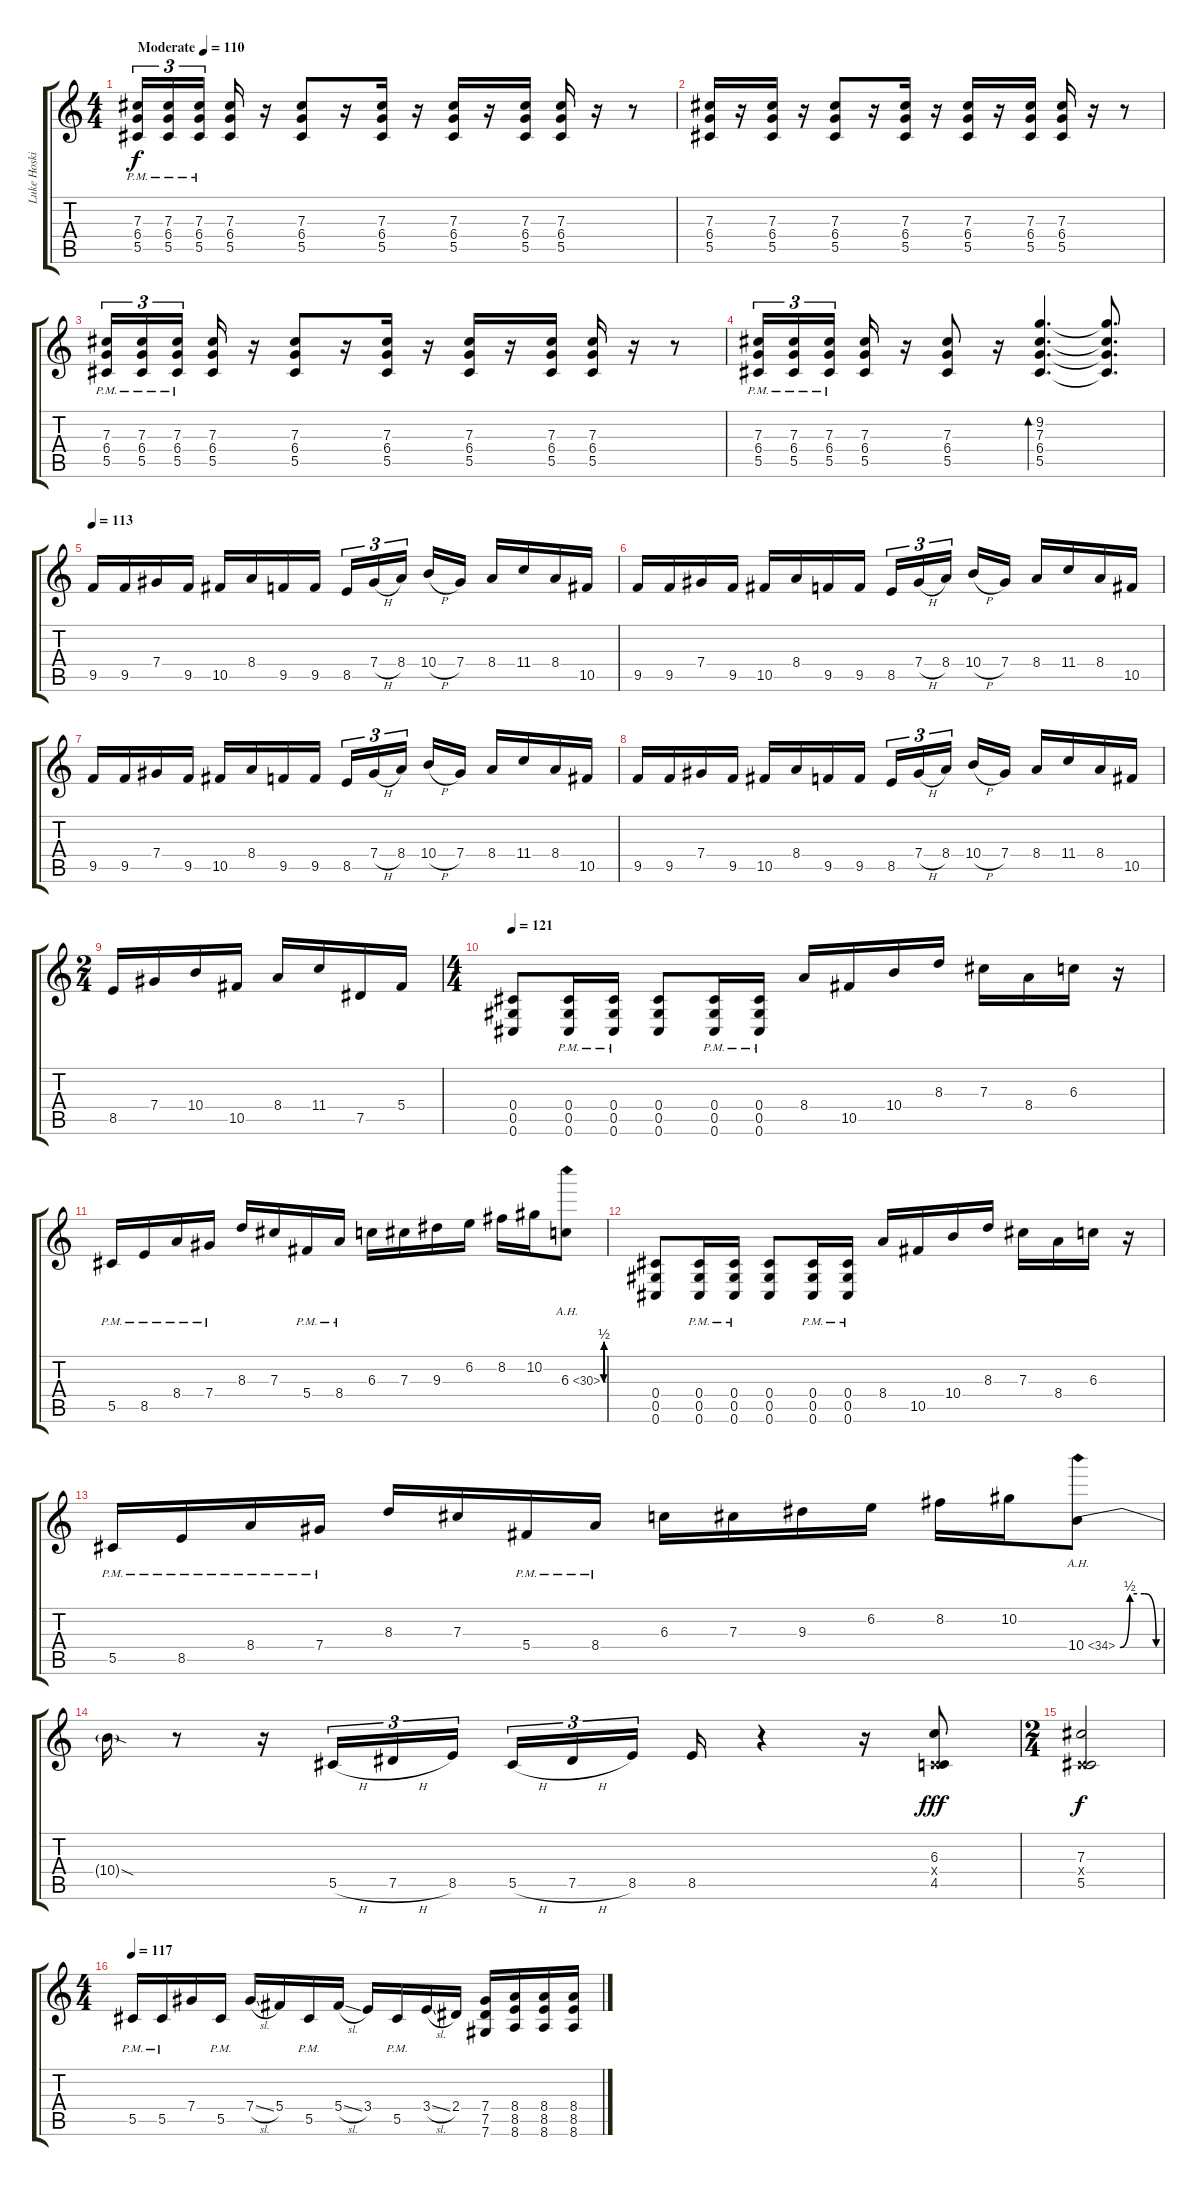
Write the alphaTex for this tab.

\track ("Luke Hoskin" "Luke Hoski") {instrument overdrivenguitar}
\staff {score tabs}
\tuning (Eb4 Bb3 Gb3 Db3 Ab2 Db2) {hide}
\ts (4 4)
\tempo (110 "Moderate")
\clef g2
\ks c
(7.3{pm} 6.4{pm} 5.5{pm}).16{tu (3 2) dy f volume 11 instrument overdrivenguitar} (7.3{pm} 6.4{pm} 5.5{pm}).16{tu (3 2)} (7.3{pm} 6.4{pm} 5.5{pm}).16{tu (3 2) beam splitsecondary} (7.3 6.4 5.5).16 r.16 (7.3 6.4 5.5).8 r.16 (7.3 6.4 5.5).16 r.16 (7.3 6.4 5.5).16 r.16 (7.3 6.4 5.5).16 (7.3 6.4 5.5).16 r.16 r.8 |
(7.3 6.4 5.5).16 r.16 (7.3 6.4 5.5).16 r.16 (7.3 6.4 5.5).8 r.16 (7.3 6.4 5.5).16 r.16 (7.3 6.4 5.5).16 r.16 (7.3 6.4 5.5).16 (7.3 6.4 5.5).16 r.16 r.8 |
(7.3{pm} 6.4{pm} 5.5{pm}).16{tu (3 2)} (7.3{pm} 6.4{pm} 5.5{pm}).16{tu (3 2)} (7.3{pm} 6.4{pm} 5.5{pm}).16{tu (3 2) beam splitsecondary} (7.3 6.4 5.5).16 r.16 (7.3 6.4 5.5).8 r.16 (7.3 6.4 5.5).16 r.16 (7.3 6.4 5.5).16 r.16 (7.3 6.4 5.5).16 (7.3 6.4 5.5).16 r.16 r.8 |
(7.3{pm} 6.4{pm} 5.5{pm}).16{tu (3 2)} (7.3{pm} 6.4{pm} 5.5{pm}).16{tu (3 2)} (7.3{pm} 6.4{pm} 5.5{pm}).16{tu (3 2) beam splitsecondary} (7.3 6.4 5.5).16 r.16 (7.3 6.4 5.5).8 r.16 (9.2 7.3 6.4 5.5).4{d bd 480} (9.2{t} 7.3{t} 6.4{t} 5.5{t}).8{d} |
\tempo 113
9.5.16 9.5.16 7.4.16 9.5.16 10.5.16 8.4.16 9.5.16 9.5.16 8.5.16{tu (3 2)} 7.4{h}.16{tu (3 2)} 8.4.16{tu (3 2) beam splitsecondary} 10.4{h}.16 7.4.16 8.4.16 11.4.16 8.4.16 10.5.16 |
9.5.16 9.5.16 7.4.16 9.5.16 10.5.16 8.4.16 9.5.16 9.5.16 8.5.16{tu (3 2)} 7.4{h}.16{tu (3 2)} 8.4.16{tu (3 2) beam splitsecondary} 10.4{h}.16 7.4.16 8.4.16 11.4.16 8.4.16 10.5.16 |
9.5.16 9.5.16 7.4.16 9.5.16 10.5.16 8.4.16 9.5.16 9.5.16 8.5.16{tu (3 2)} 7.4{h}.16{tu (3 2)} 8.4.16{tu (3 2) beam splitsecondary} 10.4{h}.16 7.4.16 8.4.16 11.4.16 8.4.16 10.5.16 |
9.5.16 9.5.16 7.4.16 9.5.16 10.5.16 8.4.16 9.5.16 9.5.16 8.5.16{tu (3 2)} 7.4{h}.16{tu (3 2)} 8.4.16{tu (3 2) beam splitsecondary} 10.4{h}.16 7.4.16 8.4.16 11.4.16 8.4.16 10.5.16 |
\ts (2 4)
8.5.16{volume 16} 7.4.16 10.4.16 10.5.16 8.4.16 11.4.16 7.5.16 5.4.16 |
\ts (4 4)
\tempo 121
(0.4 0.5 0.6).8 (0.4{pm} 0.5{pm} 0.6{pm}).16 (0.4{pm} 0.5{pm} 0.6{pm}).16 (0.4 0.5 0.6).8 (0.4{pm} 0.5{pm} 0.6{pm}).16 (0.4{pm} 0.5{pm} 0.6{pm}).16 8.4.16 10.5.16 10.4.16 8.3.16 7.3.16 8.4.16 6.3.16 r.16 |
5.5{pm}.16 8.5{pm}.16 8.4{pm}.16 7.4{pm}.16 8.3.16 7.3.16 5.4{pm}.16 8.4{pm}.16 6.3.16 7.3.16 9.3.16 6.2.16 8.2.16 10.2.16 6.3{be (custom 0 0 15 0 30 2 45 0 60 0) ah 24}.8 |
(0.4 0.5 0.6).8 (0.4{pm} 0.5{pm} 0.6{pm}).16 (0.4{pm} 0.5{pm} 0.6{pm}).16 (0.4 0.5 0.6).8 (0.4{pm} 0.5{pm} 0.6{pm}).16 (0.4{pm} 0.5{pm} 0.6{pm}).16 8.4.16 10.5.16 10.4.16 8.3.16 7.3.16 8.4.16 6.3.16 r.16 |
5.5{pm}.16 8.5{pm}.16 8.4{pm}.16 7.4{pm}.16 8.3.16 7.3.16 5.4{pm}.16 8.4{pm}.16 6.3.16 7.3.16 9.3.16 6.2.16 8.2.16 10.2.16 10.4{be (custom 0 0 15 2 37 2 55 0 60 0) ah 24}.8 |
10.4{sod t}.16 r.8 r.16 5.5{h}.16{tu (3 2)} 7.5{h}.16{tu (3 2)} 8.5.16{tu (3 2) beam splitsecondary} 5.5{h}.16{tu (3 2)} 7.5{h}.16{tu (3 2)} 8.5.16{tu (3 2)} 8.5.16 r.4 r.16 (6.3 0.4{x} 4.5).8{dy fff} |
\ts (2 4)
(7.3 0.4{x} 5.5).2{dy f} |
\ts (4 4)
\tempo 117
5.5{pm}.16 5.5{pm}.16 7.4.16 5.5{pm}.16 7.4{sl}.16 5.4.16 5.5{pm}.16 5.4{sl}.16 3.4.16 5.5{pm}.16 3.4{sl}.16 2.4.16 (7.4 7.5 7.6).16 (8.4 8.5 8.6).16 (8.4 8.5 8.6).16 (8.4 8.5 8.6).16
